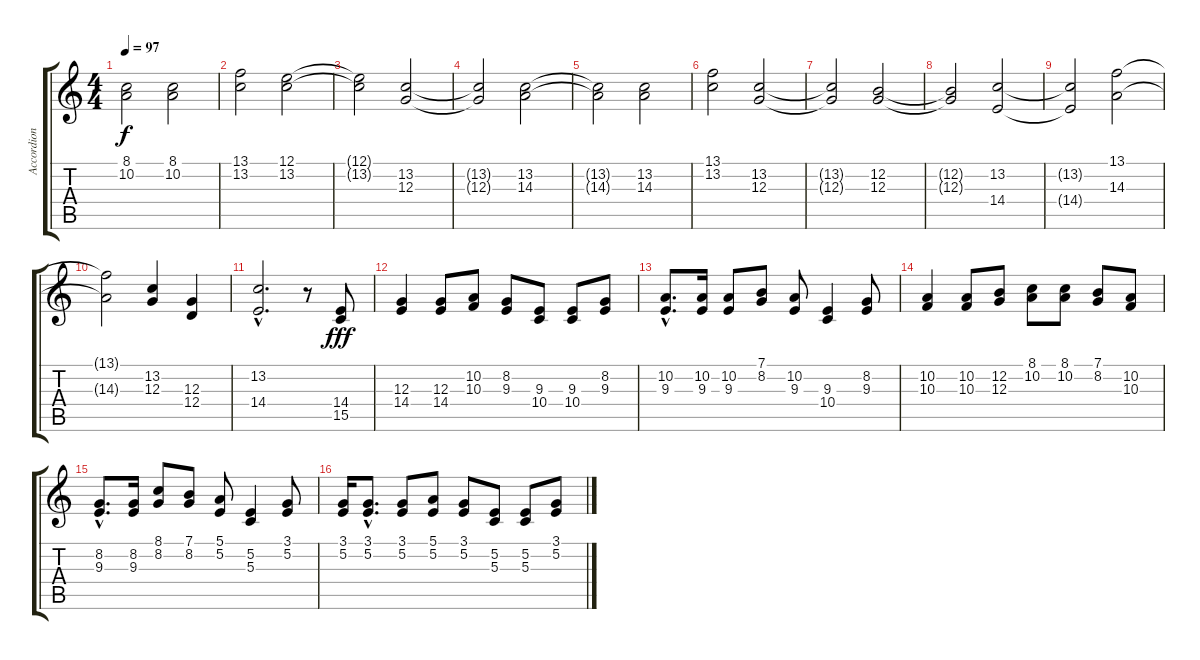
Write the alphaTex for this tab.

\track ("Accordion" "Accordion") {instrument tangoaccordion}
\staff {score tabs}
\tuning (E4 B3 G3 D3 A2 E2) {hide}
\ts (4 4)
\tempo 97
\clef g2
\ks c
(8.1{t} 10.2{t}).2{dy f} (8.1 10.2).2 |
(13.1 13.2).2 (12.1 13.2).2 |
(12.1{t} 13.2{t}).2 (13.2 12.3).2 |
(13.2{t} 12.3{t}).2 (13.2 14.3).2 |
(13.2{t} 14.3{t}).2 (13.2 14.3).2 |
(13.1 13.2).2 (13.2 12.3).2 |
(13.2{t} 12.3{t}).2 (12.2 12.3).2 |
(12.2{t} 12.3{t}).2 (13.2 14.4).2 |
(13.2{t} 14.4{t}).2 (13.1 14.3).2 |
(13.1{t} 14.3{t}).2 (13.2 12.3).4 (12.3 12.4).4 |
(13.2{hac} 14.4{hac}).2{d} r.8 (14.4 15.5).8{dy fff} |
(12.3 14.4).4 (12.3 14.4).8 (10.2 10.3).8 (8.2 9.3).8 (9.3 10.4).8 (9.3 10.4).8 (8.2 9.3).8 |
(10.2{hac} 9.3{hac}).8{d} (10.2 9.3).16 (10.2 9.3).8 (7.1 8.2).8 (10.2 9.3).8 (9.3 10.4).4 (8.2 9.3).8 |
(10.2 10.3).4 (10.2 10.3).8 (12.2 12.3).8 (8.1 10.2).8 (8.1 10.2).8 (7.1 8.2).8 (10.2 10.3).8 |
(8.2{hac} 9.3{hac}).8{d} (8.2 9.3).16 (8.1 8.2).8 (7.1 8.2).8 (5.1 5.2).8 (5.2 5.3).4 (3.1 5.2).8 |
(3.1 5.2).16 (3.1{hac} 5.2{hac}).8{d} (3.1 5.2).8 (5.1 5.2).8 (3.1 5.2).8 (5.2 5.3).8 (5.2 5.3).8 (3.1 5.2).8
